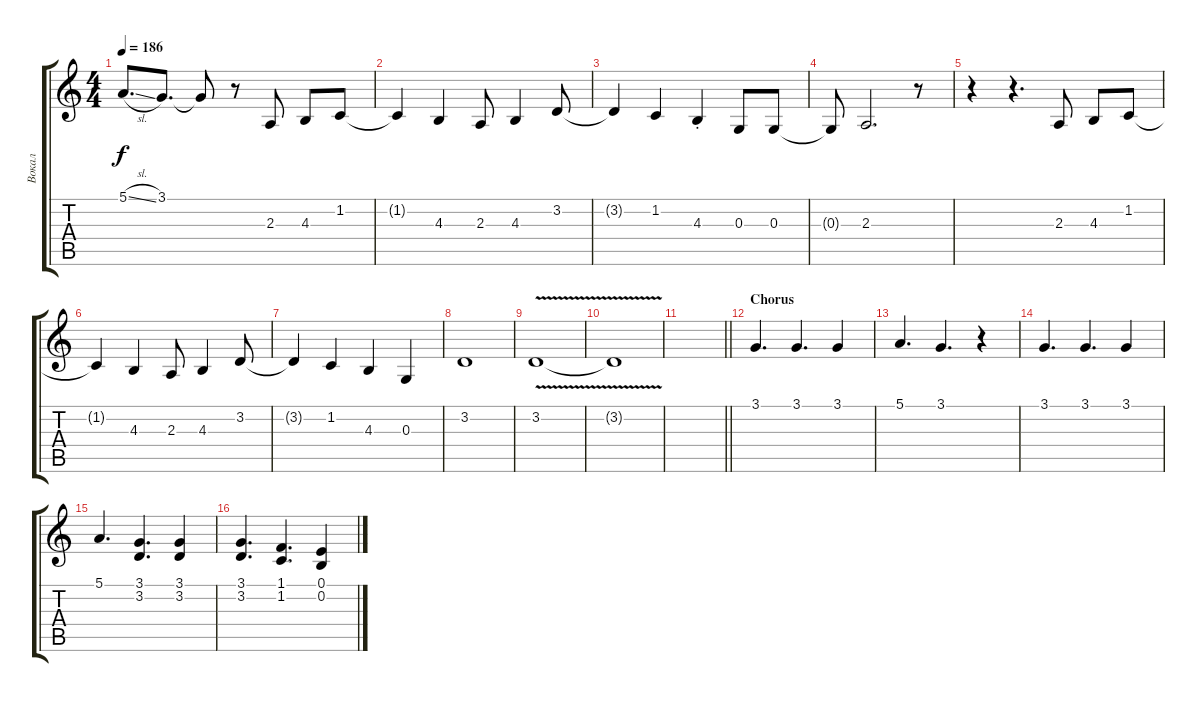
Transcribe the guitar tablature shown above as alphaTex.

\track ("Вокал" "Вокал") {instrument trumpet}
\staff {score tabs}
\tuning (E4 B3 G3 D3 A2 E2) {hide}
\ts (4 4)
\tempo 186
\clef g2
\ks aminor
5.1{sl}.8{d dy f} 3.1.8{d} 3.1{t}.8 r.8 2.3.8 4.3.8 1.2.8 |
1.2{t}.4 4.3.4 2.3.8 4.3.4 3.2.8 |
3.2{t}.4 1.2.4 4.3{st}.4 0.3.8 0.3.8 |
0.3{t}.8 2.3.2{d} r.8 |
r.4 r.4{d} 2.3.8 4.3.8 1.2.8 |
1.2{t}.4 4.3.4 2.3.8 4.3.4 3.2.8 |
3.2{t}.4 1.2.4 4.3.4 0.3.4 |
3.2.1 |
3.2{v}.1 |
3.2{t}.1 |
\barLineRight lightlight
|
\section ("" "Chorus")
3.1.4{d} 3.1.4{d} 3.1.4 |
5.1.4{d} 3.1.4{d} r.4 |
3.1.4{d} 3.1.4{d} 3.1.4 |
5.1.4{d} (3.1 3.2).4{d} (3.1 3.2).4 |
(3.1 3.2).4{d} (1.1 1.2).4{d} (0.1 0.2).4
